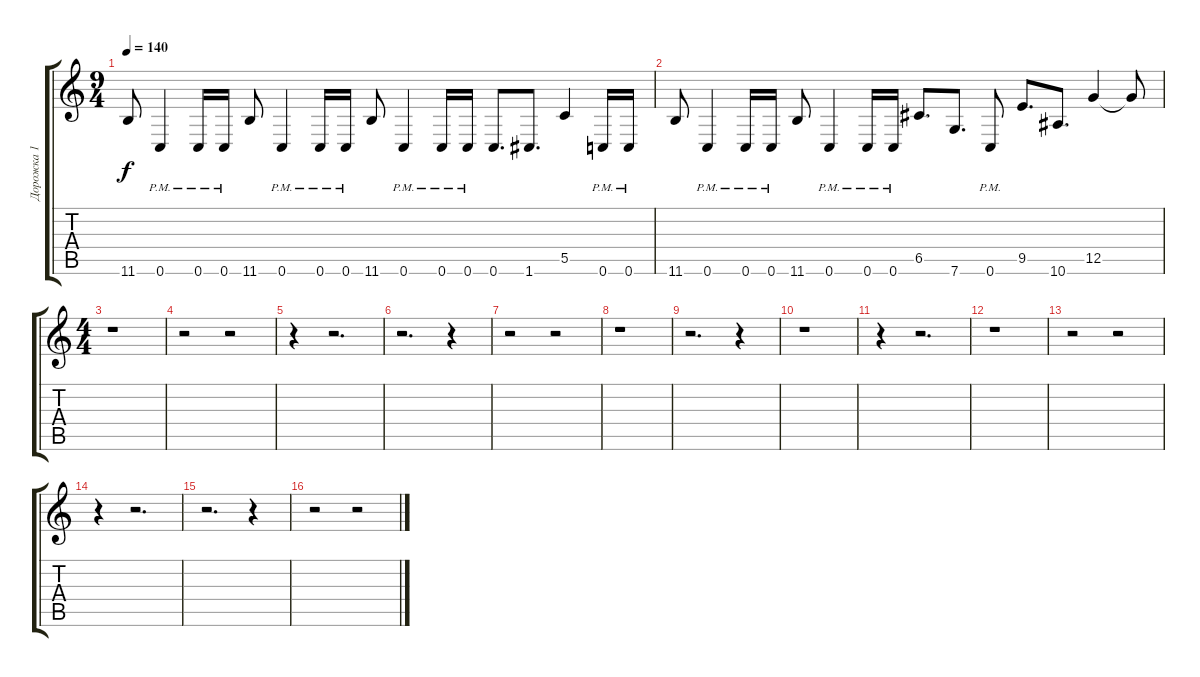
\track ("Дорожка 1" "Дорожка 1") {instrument distortionguitar}
\staff {score tabs}
\tuning (D4 A3 F3 C3 G2 C2) {hide}
\ts (9 4)
\tempo 140
\clef g2
\ks c
11.6.8{dy f} 0.6{pm}.4 0.6{pm}.16 0.6{pm}.16 11.6.8 0.6{pm}.4 0.6{pm}.16 0.6{pm}.16 11.6.8 0.6{pm}.4 0.6{pm}.16 0.6{pm}.16 0.6.8{d} 1.6.8{d} 5.5.4 0.6{pm}.16 0.6{pm}.16 |
11.6.8 0.6{pm}.4 0.6{pm}.16 0.6{pm}.16 11.6.8 0.6{pm}.4 0.6{pm}.16 0.6{pm}.16 6.5.8{d} 7.6.8{d} 0.6{pm}.8 9.5.8{d} 10.6.8{d} 12.5.4 12.5{t}.8 |
\ts (4 4)
r.1 |
r.2 r.2 |
r.4 r.2{d} |
r.2{d} r.4 |
r.2 r.2 |
r.1 |
r.2{d} r.4 |
r.1 |
r.4 r.2{d} |
r.1 |
r.2 r.2 |
r.4 r.2{d} |
r.2{d} r.4 |
r.2 r.2
